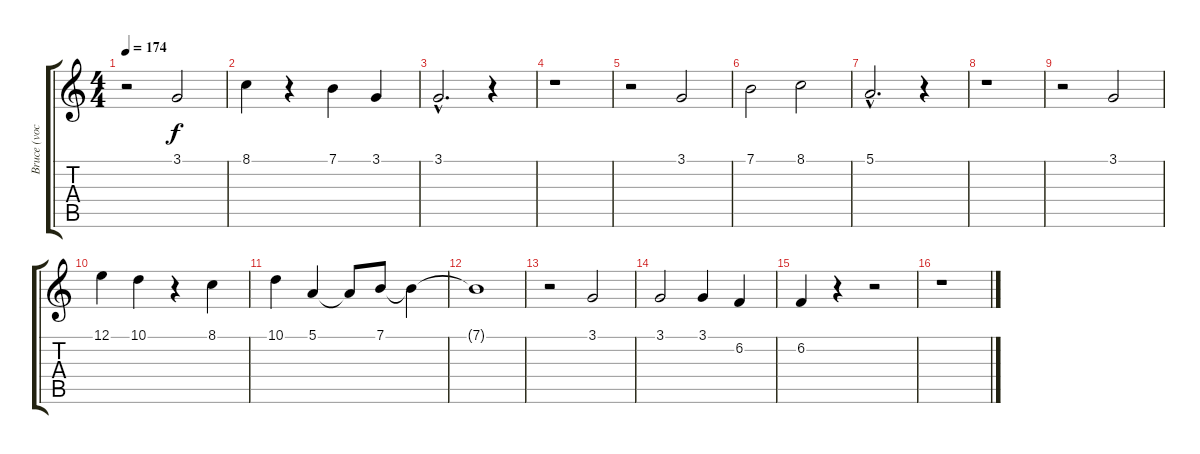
\track ("Bruce (vocals)" "Bruce (voc") {instrument cello}
\staff {score tabs}
\tuning (E4 B3 G3 D3 A2 E2) {hide}
\ts (4 4)
\tempo 174
\clef g2
\ks c
r.2{dy f} 3.1.2 |
8.1.4 r.4 7.1.4 3.1.4 |
3.1{hac}.2{d} r.4 |
r.1 |
r.2 3.1.2 |
7.1.2 8.1.2 |
5.1{hac}.2{d} r.4 |
r.1 |
r.2 3.1.2 |
12.1.4 10.1.4 r.4 8.1.4 |
10.1.4 5.1.4 5.1{t}.8 7.1.8 7.1{t}.4 |
7.1{t}.1 |
r.2 3.1.2 |
3.1.2 3.1.4 6.2.4 |
6.2.4 r.4 r.2 |
r.1
